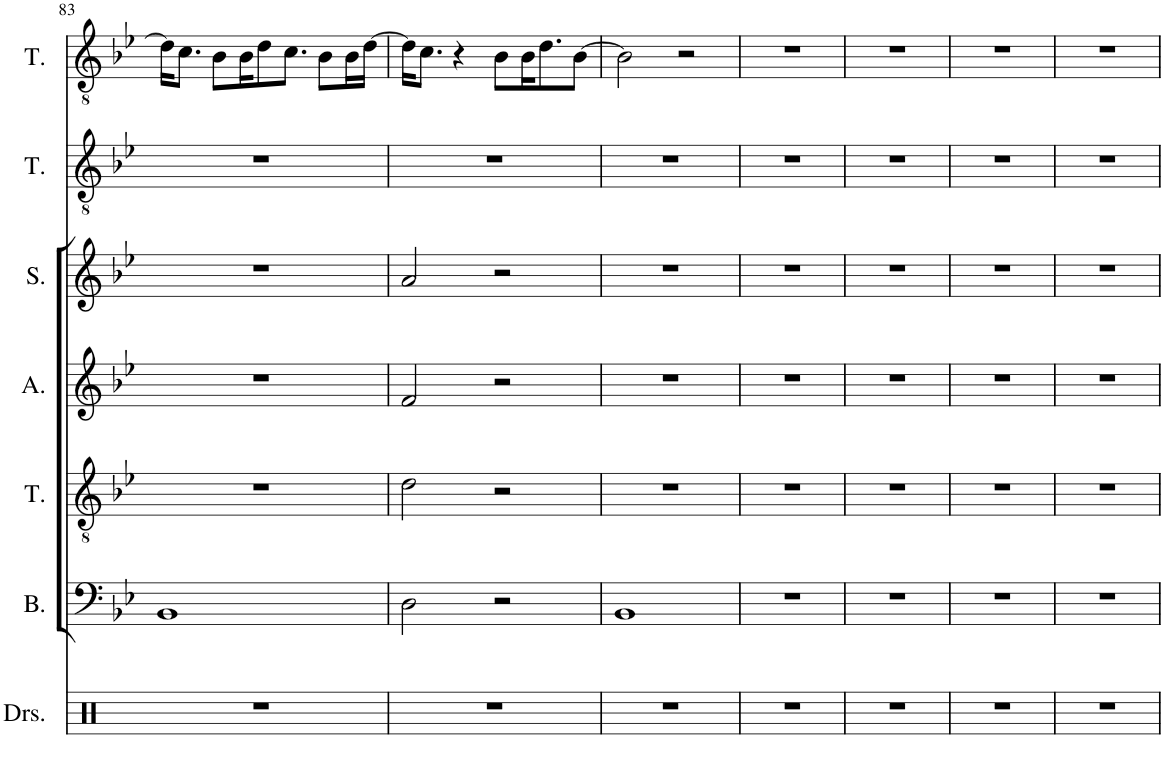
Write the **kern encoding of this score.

**kern	**kern	**kern	**kern	**kern	**kern	**kern
*part7	*part6	*part5	*part4	*part3	*part2	*part1
*staff7	*staff6	*staff5	*staff4	*staff3	*staff2	*staff1
*I"Drumset	*I"Bass	*I"Tenor	*I"Alto	*I"Soprano	*I"Tenor	*I"Tenor
*I'Drs.	*I'B.	*I'T.	*I'A.	*I'S.	*I'T.	*I'T.
!!LO:PB:g=z
*clefX	*clefF4	*clefGv2	*clefG2	*clefG2	*clefGv2	*clefGv2
*k[]	*k[b-e-]	*k[b-e-]	*k[b-e-]	*k[b-e-]	*k[b-e-]	*k[b-e-]
*M4/4	*M4/4	*M4/4	*M4/4	*M4/4	*M4/4	*M4/4
=83	=83	=83	=83	=83	=83	=83
1r	1BB-	1r	1r	1r	1r	16d\KL]
.	.	.	.	.	.	8.c\J
.	.	.	.	.	.	8B-\L
.	.	.	.	.	.	16B-\K
.	.	.	.	.	.	8d\
.	.	.	.	.	.	8.c\J
.	.	.	.	.	.	8B-\L
.	.	.	.	.	.	16B-\L
.	.	.	.	.	.	[16d\JJ
=84	=84	=84	=84	=84	=84	=84
1r	2D\	2d\	2f/	2a/	1r	16d\KL]
.	.	.	.	.	.	8.c\J
.	.	.	.	.	.	4r
.	2r	2r	2r	2r	.	8B-\L
.	.	.	.	.	.	16B-\K
.	.	.	.	.	.	8.d\
.	.	.	.	.	.	[8B-\J
=85	=85	=85	=85	=85	=85	=85
1r	1BB-	1r	1r	1r	1r	2B-\]
.	.	.	.	.	.	2r
=86	=86	=86	=86	=86	=86	=86
1r	1r	1r	1r	1r	1r	1r
=87	=87	=87	=87	=87	=87	=87
1r	1r	1r	1r	1r	1r	1r
=88	=88	=88	=88	=88	=88	=88
1r	1r	1r	1r	1r	1r	1r
=89	=89	=89	=89	=89	=89	=89
1r	1r	1r	1r	1r	1r	1r
=	=	=	=	=	=	=
*-	*-	*-	*-	*-	*-	*-
